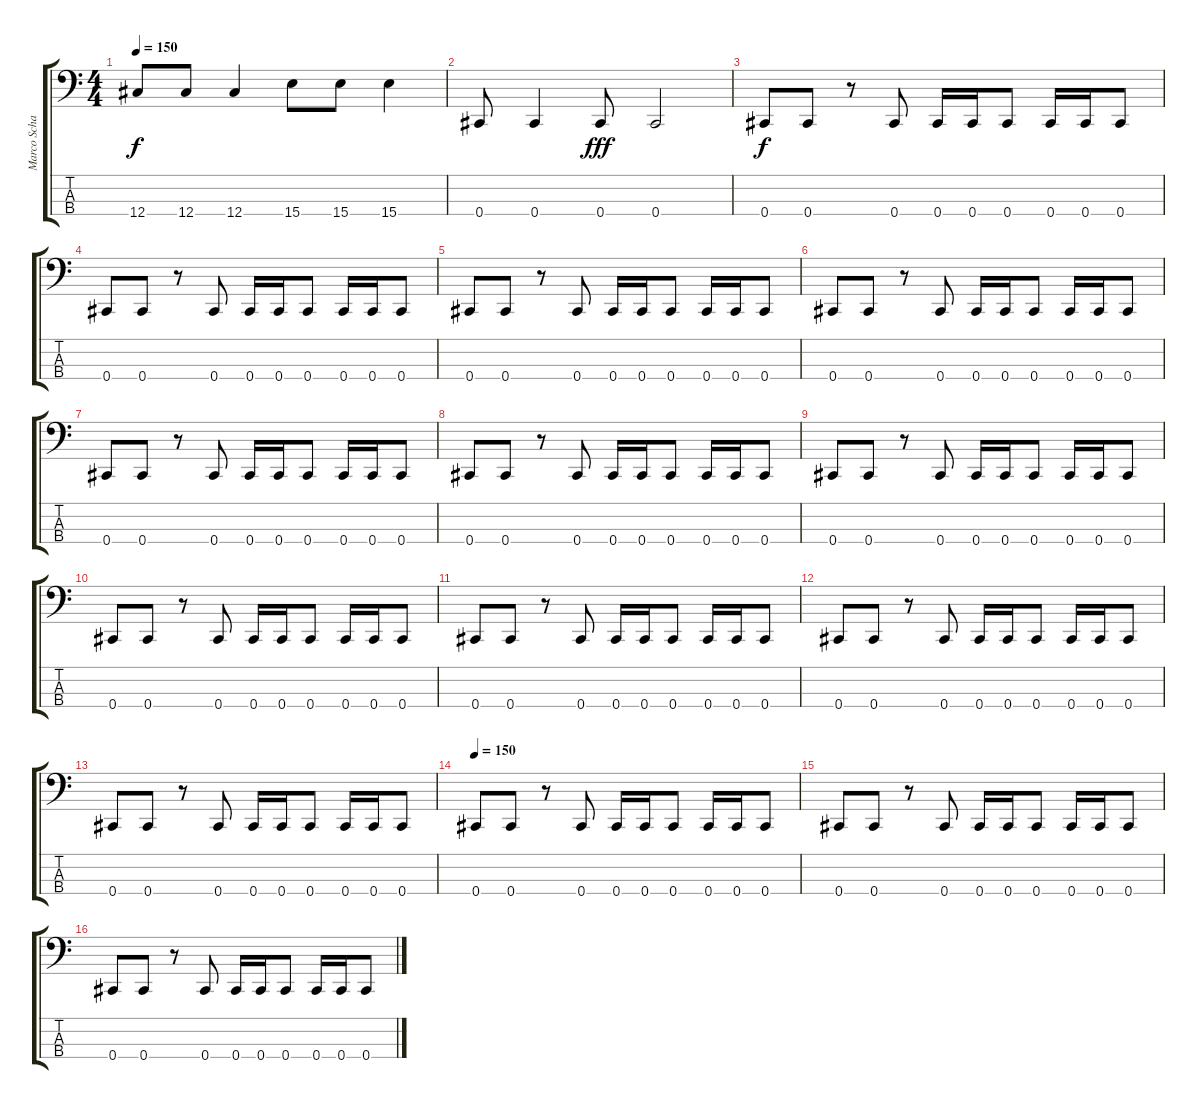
\track ("Marco Schaller - Bass" "Marco Scha") {instrument electricbasspick}
\staff {score tabs}
\tuning (Gb2 Db2 Ab1 Db1) {hide}
\ts (4 4)
\tempo 150
\clef f4
\ks c
12.4.8{dy f} 12.4.8 12.4.4 15.4.8 15.4.8 15.4.4 |
0.4.8 0.4.4 0.4.8{dy fff} 0.4.2 |
0.4.8{dy f} 0.4.8 r.8 0.4.8 0.4.16 0.4.16 0.4.8 0.4.16 0.4.16 0.4.8 |
0.4.8 0.4.8 r.8 0.4.8 0.4.16 0.4.16 0.4.8 0.4.16 0.4.16 0.4.8 |
0.4.8 0.4.8 r.8 0.4.8 0.4.16 0.4.16 0.4.8 0.4.16 0.4.16 0.4.8 |
0.4.8 0.4.8 r.8 0.4.8 0.4.16 0.4.16 0.4.8 0.4.16 0.4.16 0.4.8 |
0.4.8 0.4.8 r.8 0.4.8 0.4.16 0.4.16 0.4.8 0.4.16 0.4.16 0.4.8 |
0.4.8 0.4.8 r.8 0.4.8 0.4.16 0.4.16 0.4.8 0.4.16 0.4.16 0.4.8 |
0.4.8 0.4.8 r.8 0.4.8 0.4.16 0.4.16 0.4.8 0.4.16 0.4.16 0.4.8 |
0.4.8 0.4.8 r.8 0.4.8 0.4.16 0.4.16 0.4.8 0.4.16 0.4.16 0.4.8 |
0.4.8 0.4.8 r.8 0.4.8 0.4.16 0.4.16 0.4.8 0.4.16 0.4.16 0.4.8 |
0.4.8 0.4.8 r.8 0.4.8 0.4.16 0.4.16 0.4.8 0.4.16 0.4.16 0.4.8 |
0.4.8 0.4.8 r.8 0.4.8 0.4.16 0.4.16 0.4.8 0.4.16 0.4.16 0.4.8 |
\tempo 150
0.4.8 0.4.8 r.8 0.4.8 0.4.16 0.4.16 0.4.8 0.4.16 0.4.16 0.4.8 |
0.4.8 0.4.8 r.8 0.4.8 0.4.16 0.4.16 0.4.8 0.4.16 0.4.16 0.4.8 |
0.4.8 0.4.8 r.8 0.4.8 0.4.16 0.4.16 0.4.8 0.4.16 0.4.16 0.4.8
